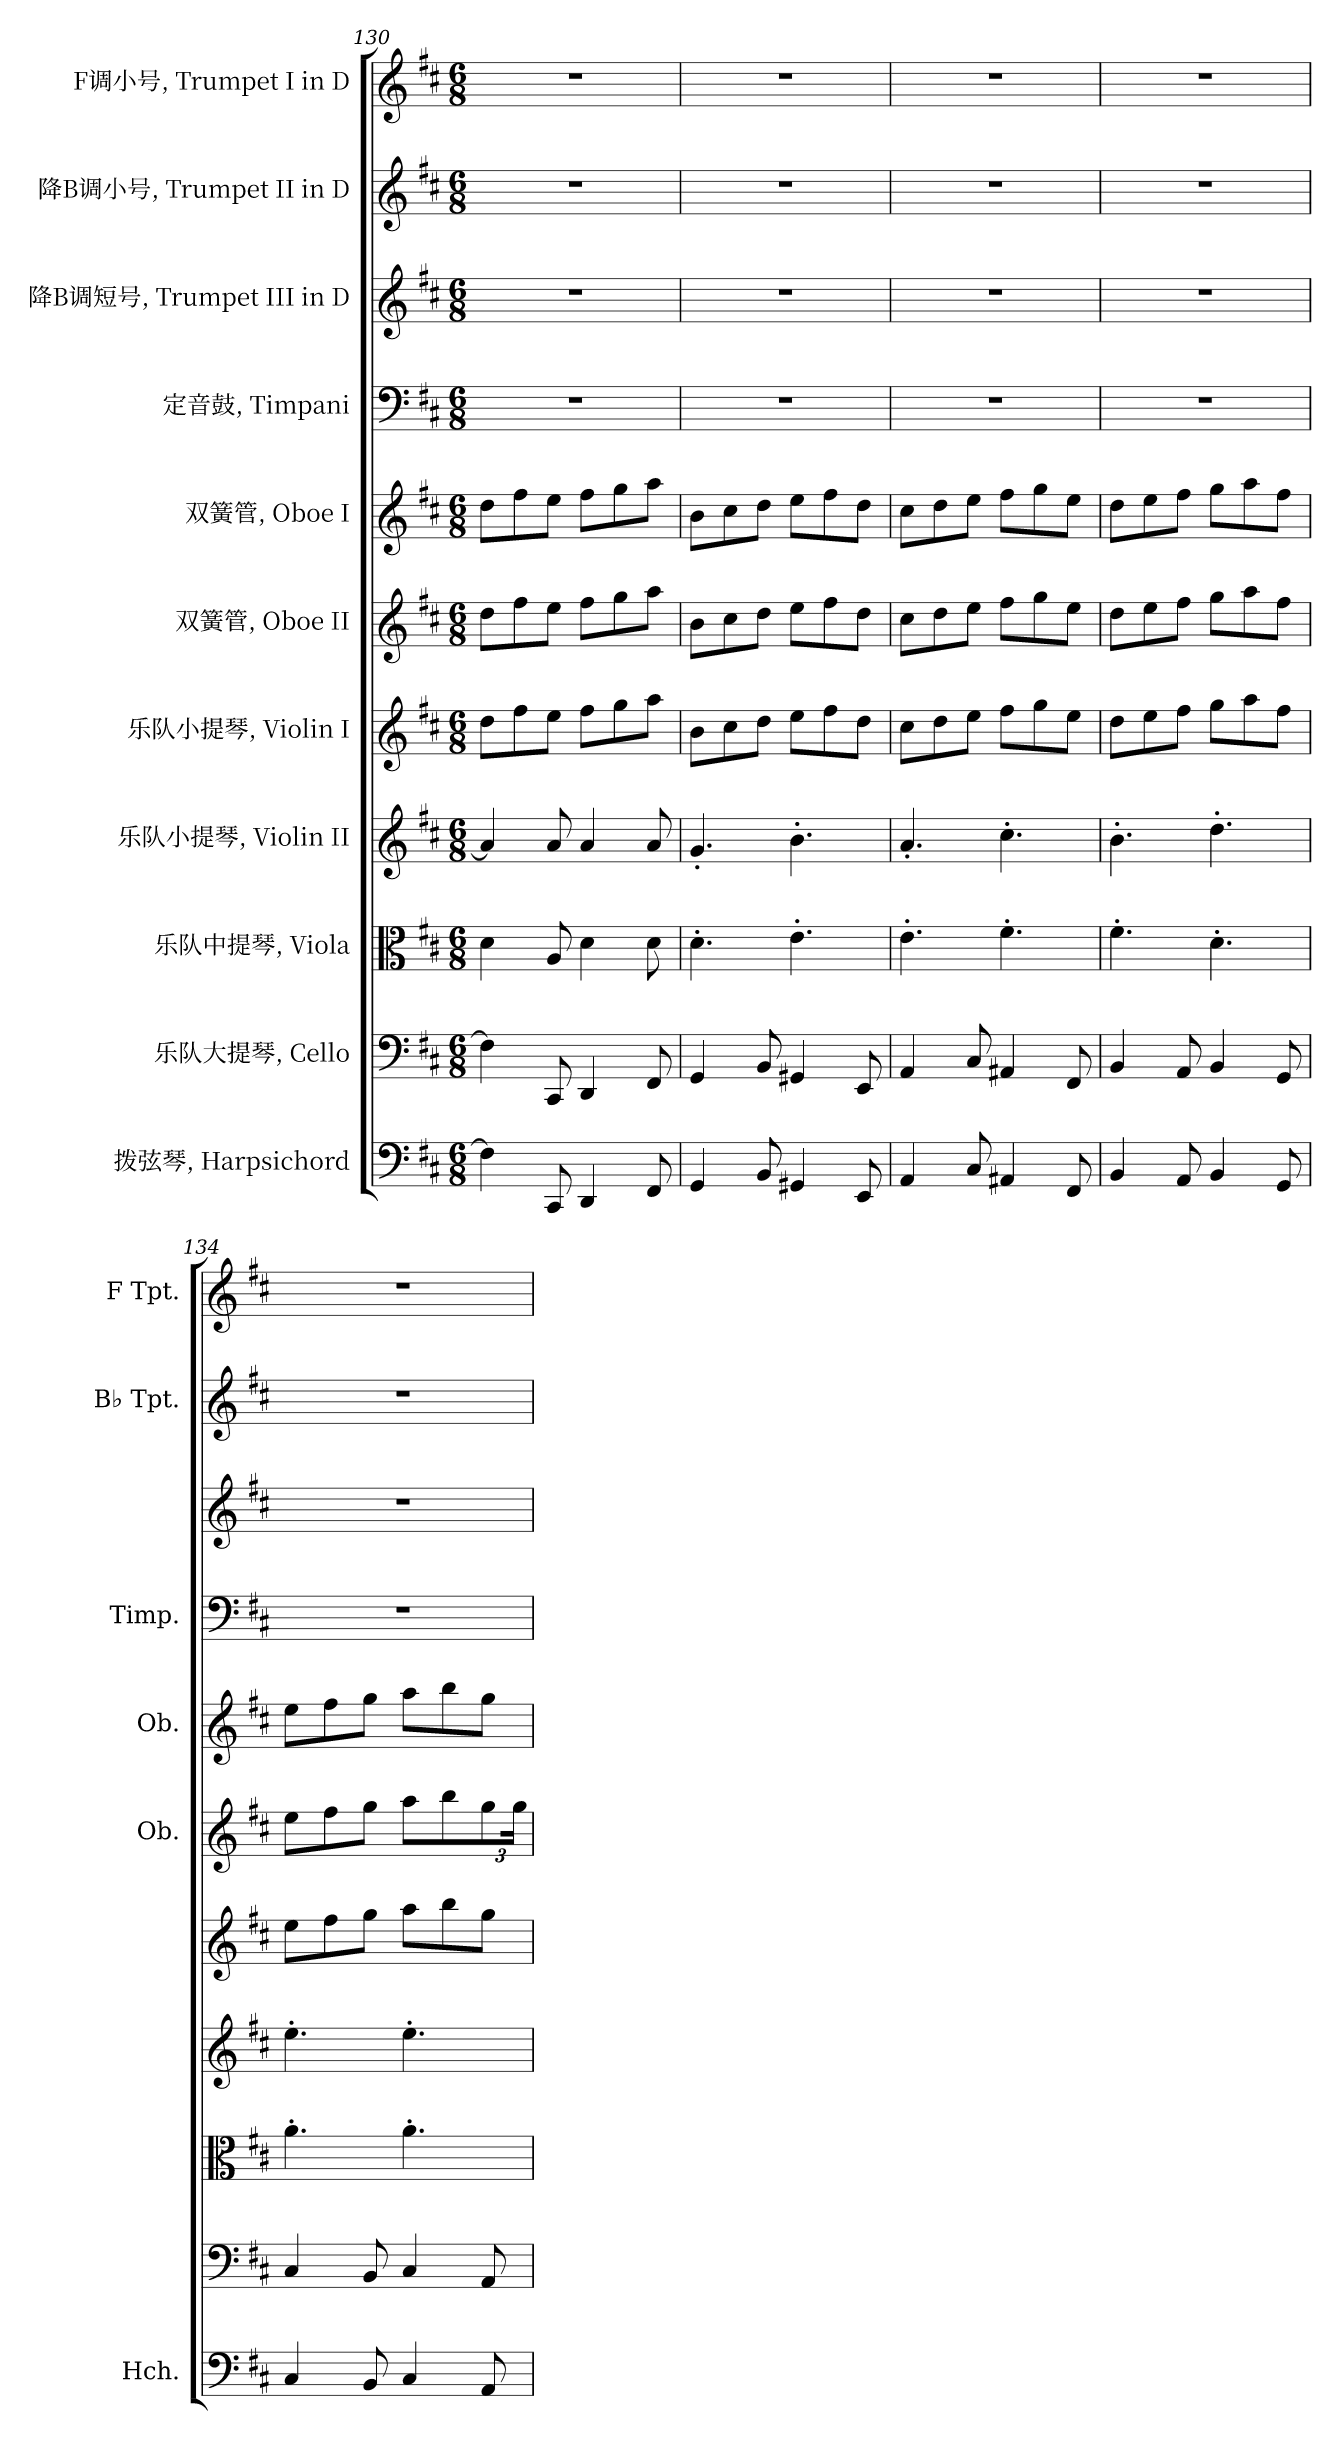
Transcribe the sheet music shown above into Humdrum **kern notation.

**kern	**kern	**kern	**kern	**kern	**kern	**kern	**kern	**kern	**kern	**kern
*part11	*part10	*part9	*part8	*part7	*part6	*part5	*part4	*part3	*part2	*part1
*staff11	*staff10	*staff9	*staff8	*staff7	*staff6	*staff5	*staff4	*staff3	*staff2	*staff1
*I"拨弦琴, Harpsichord	*I"乐队大提琴, Cello	*I"乐队中提琴, Viola	*I"乐队小提琴, Violin II	*I"乐队小提琴, Violin I	*I"双簧管, Oboe II	*I"双簧管, Oboe I	*I"定音鼓, Timpani	*I"降B调短号, Trumpet III in D	*I"降B调小号, Trumpet II in D	*I"F调小号, Trumpet I in D
*I'Hch.	*	*	*	*	*I'Ob.	*I'Ob.	*I'Timp.	*	*I'B♭ Tpt.	*I'F Tpt.
*clefF4	*clefF4	*clefC3	*clefG2	*clefG2	*clefG2	*clefG2	*clefF4	*clefG2	*clefG2	*clefG2
*	*	*	*	*	*	*	*	*ITrd1c2	*ITrd1c2	*ITrd-3c-5
*k[f#c#]	*k[f#c#]	*k[f#c#]	*k[f#c#]	*k[f#c#]	*k[f#c#]	*k[f#c#]	*k[f#c#]	*k[]	*k[]	*k[f#]
*M6/8	*M6/8	*M6/8	*M6/8	*M6/8	*M6/8	*M6/8	*M6/8	*M6/8	*M6/8	*M6/8
=130	=130	=130	=130	=130	=130	=130	=130	=130	=130	=130
4F#\]	4F#\]	4d\	4a/]	8dd\L	8dd\L	8dd\L	2.r	2.r	2.r	2.r
.	.	.	.	8ff#\	8ff#\	8ff#\	.	.	.	.
8CC#/	8CC#/	8A/	8a/	8ee\J	8ee\J	8ee\J	.	.	.	.
4DD/	4DD/	4d\	4a/	8ff#\L	8ff#\L	8ff#\L	.	.	.	.
.	.	.	.	8gg\	8gg\	8gg\	.	.	.	.
8FF#/	8FF#/	8d\	8a/	8aa\J	8aa\J	8aa\J	.	.	.	.
=131	=131	=131	=131	=131	=131	=131	=131	=131	=131	=131
4GG/	4GG/	4.d'\	4.g'/	8b\L	8b\L	8b\L	2.r	2.r	2.r	2.r
.	.	.	.	8cc#\	8cc#\	8cc#\	.	.	.	.
8BB/	8BB/	.	.	8dd\J	8dd\J	8dd\J	.	.	.	.
4GG#X/	4GG#X/	4.e'\	4.b'\	8ee\L	8ee\L	8ee\L	.	.	.	.
.	.	.	.	8ff#\	8ff#\	8ff#\	.	.	.	.
8EE/	8EE/	.	.	8dd\J	8dd\J	8dd\J	.	.	.	.
=132	=132	=132	=132	=132	=132	=132	=132	=132	=132	=132
4AA/	4AA/	4.e'\	4.a'/	8cc#\L	8cc#\L	8cc#\L	2.r	2.r	2.r	2.r
.	.	.	.	8dd\	8dd\	8dd\	.	.	.	.
8C#/	8C#/	.	.	8ee\J	8ee\J	8ee\J	.	.	.	.
4AA#X/	4AA#X/	4.f#'\	4.cc#'\	8ff#\L	8ff#\L	8ff#\L	.	.	.	.
.	.	.	.	8gg\	8gg\	8gg\	.	.	.	.
8FF#/	8FF#/	.	.	8ee\J	8ee\J	8ee\J	.	.	.	.
!!LO:PB:g=z
=133	=133	=133	=133	=133	=133	=133	=133	=133	=133	=133
4BB/	4BB/	4.f#'\	4.b'\	8dd\L	8dd\L	8dd\L	2.r	2.r	2.r	2.r
.	.	.	.	8ee\	8ee\	8ee\	.	.	.	.
8AA/	8AA/	.	.	8ff#\J	8ff#\J	8ff#\J	.	.	.	.
4BB/	4BB/	4.d'\	4.dd'\	8gg\L	8gg\L	8gg\L	.	.	.	.
.	.	.	.	8aa\	8aa\	8aa\	.	.	.	.
8GG/	8GG/	.	.	8ff#\J	8ff#\J	8ff#\J	.	.	.	.
=134	=134	=134	=134	=134	=134	=134	=134	=134	=134	=134
4C#/	4C#/	4.a'\	4.ee'\	8ee\L	8ee\L	8ee\L	2.r	2.r	2.r	2.r
.	.	.	.	8ff#\	8ff#\	8ff#\	.	.	.	.
8BB/	8BB/	.	.	8gg\J	8gg\J	8gg\J	.	.	.	.
4C#/	4C#/	4.a'\	4.ee'\	8aa\L	8aa\L	8aa\L	.	.	.	.
.	.	.	.	8bb\	8bb\	8bb\	.	.	.	.
*	*	*	*	*	*Xbrackettup	*	*	*	*	*
8AA/	8AA/	.	.	8gg\J	12gg\	8gg\J	.	.	.	.
.	.	.	.	.	24gg\Jk	.	.	.	.	.
=	=	=	=	=	=	=	=	=	=	=
*-	*-	*-	*-	*-	*-	*-	*-	*-	*-	*-
